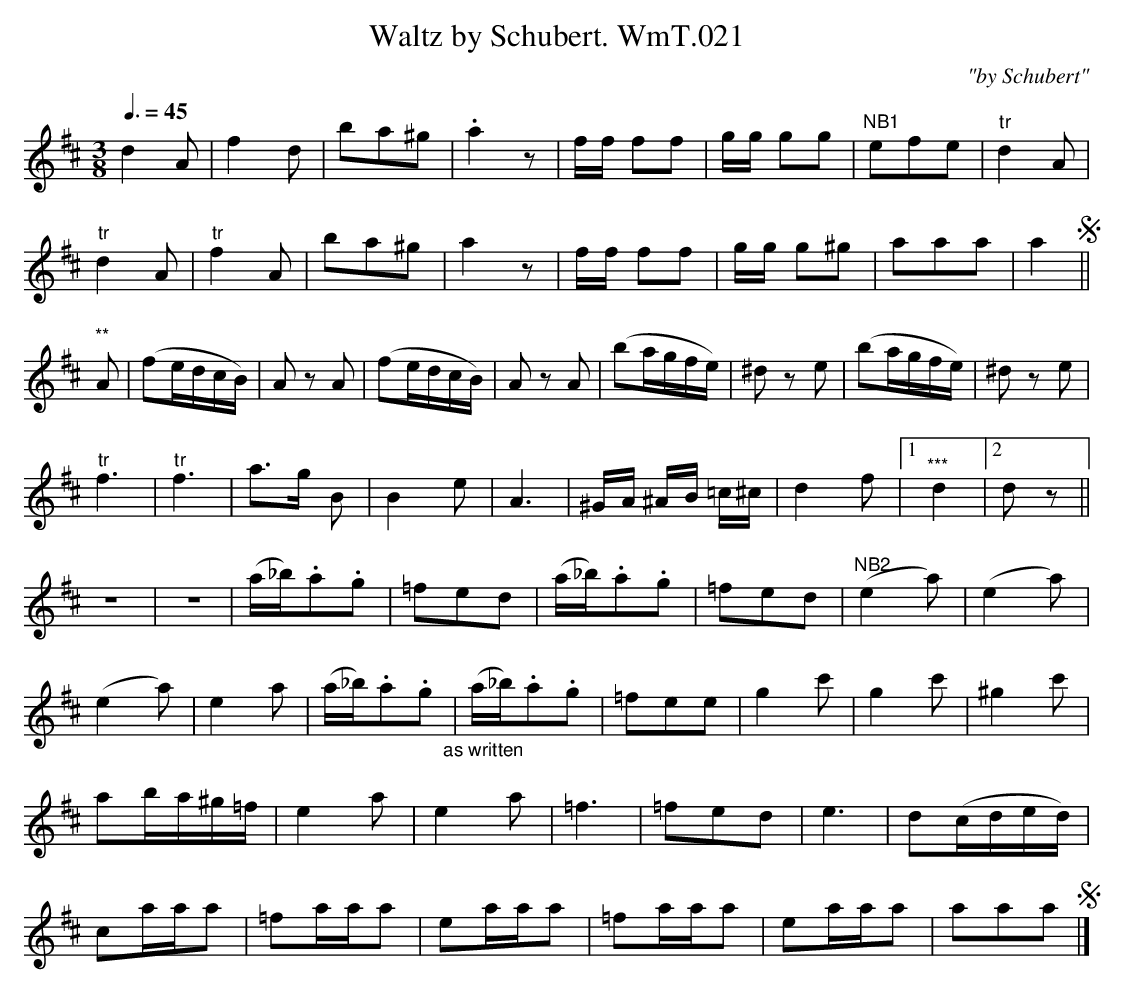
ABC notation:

X:1
T:Waltz by Schubert. WmT.021
M:3/8
L:1/8
C:"by Schubert"
Q:3/8=45
K:Amix
d2A|f2d|ba^g|.a2z|f/f/ ff|g/g/ gg|"^NB1"efe|"tr"d2A|
"tr"d2A|"tr"f2A|ba^g|a2z|f/f/ ff|g/g/ g^g|aaa|a2!segno!||
"^**"A|(fe/d/c/B/)|A zA|(fe/d/c/B/)|A zA|\\
(ba/g/f/e/)|^d ze|(ba/g/f/e/)|^d ze|
"tr"f3|"tr"f3|a>g B|B2e|A3|^G/A/ ^A/B/ =c/^c/|d2f|1"^***"d2|[2d z||
Z|Z|(a/_b/).a.g|=fed|(a/_b/).a.g|=fed|"^NB2"(e2a)|(e2a)|
(e2a)|e2a|(a/_b/).a.g"_as written"|(a/_b/).a.g|=fee|g2c'|g2c'|^g2c'|
a-b/a/^g/=f/|e2a|e2a|=f3|=fed|e3|d(c/d/e/d/)|
ca/a/a|=fa/a/a|ea/a/a|=fa/a/a|ea/a/a|aaa!segno!|]
